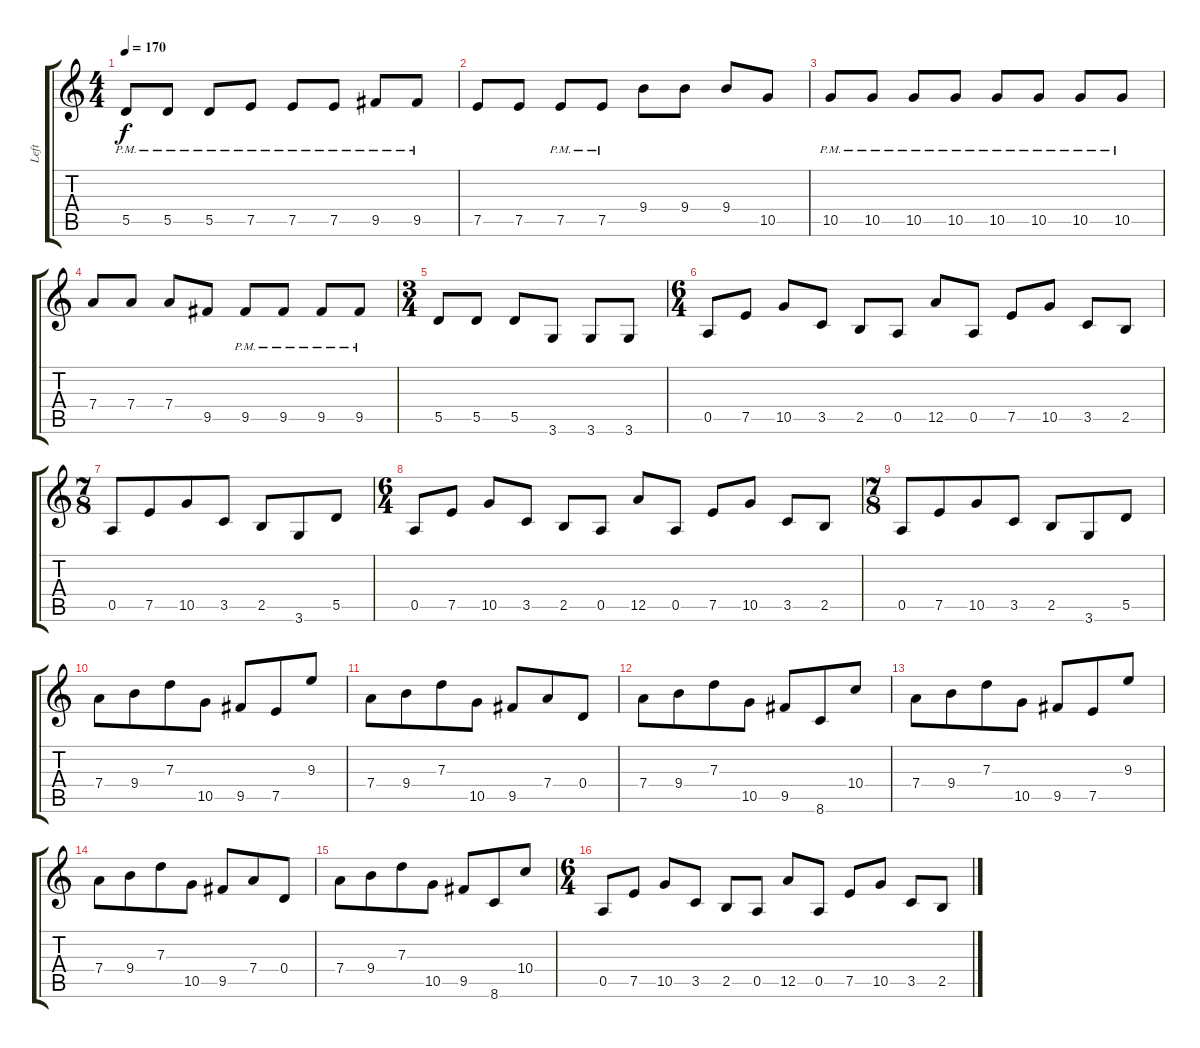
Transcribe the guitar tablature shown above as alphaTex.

\track ("Left" "Left") {instrument electricguitarjazz}
\staff {score tabs}
\tuning (E4 B3 G3 D3 A2 E2) {hide}
\ts (4 4)
\tempo 170
\clef g2
\ks c
5.5{pm}.8{dy f} 5.5{pm}.8 5.5{pm}.8 7.5{pm}.8 7.5{pm}.8 7.5{pm}.8 9.5{pm}.8 9.5{pm}.8 |
7.5.8{instrument electricguitarjazz} 7.5.8 7.5{pm}.8 7.5{pm}.8 9.4.8 9.4.8 9.4.8 10.5.8 |
10.5{pm}.8 10.5{pm}.8 10.5{pm}.8 10.5{pm}.8 10.5{pm}.8 10.5{pm}.8 10.5{pm}.8 10.5{pm}.8 |
7.4.8 7.4.8 7.4.8 9.5.8 9.5{pm}.8 9.5{pm}.8 9.5{pm}.8 9.5{pm}.8 |
\ts (3 4)
5.5.8{instrument overdrivenguitar} 5.5.8 5.5.8 3.6.8 3.6.8 3.6.8 |
\ts (6 4)
0.5.8 7.5.8 10.5.8 3.5.8 2.5.8 0.5.8 12.5.8 0.5.8 7.5.8 10.5.8 3.5.8 2.5.8 |
\ts (7 8)
0.5.8 7.5.8 10.5.8 3.5.8 2.5.8 3.6.8 5.5.8 |
\ts (6 4)
0.5.8 7.5.8 10.5.8 3.5.8 2.5.8 0.5.8 12.5.8 0.5.8 7.5.8 10.5.8 3.5.8 2.5.8 |
\ts (7 8)
0.5.8 7.5.8 10.5.8 3.5.8 2.5.8 3.6.8 5.5.8 |
7.4.8 9.4.8 7.3.8 10.5.8 9.5.8 7.5.8 9.3.8 |
7.4.8 9.4.8 7.3.8 10.5.8 9.5.8 7.4.8 0.4.8 |
7.4.8 9.4.8 7.3.8 10.5.8 9.5.8 8.6.8 10.4.8 |
7.4.8 9.4.8 7.3.8 10.5.8 9.5.8 7.5.8 9.3.8 |
7.4.8 9.4.8 7.3.8 10.5.8 9.5.8 7.4.8 0.4.8 |
7.4.8 9.4.8 7.3.8 10.5.8 9.5.8 8.6.8 10.4.8 |
\ts (6 4)
0.5.8 7.5.8 10.5.8 3.5.8 2.5.8 0.5.8 12.5.8 0.5.8 7.5.8 10.5.8 3.5.8 2.5.8
